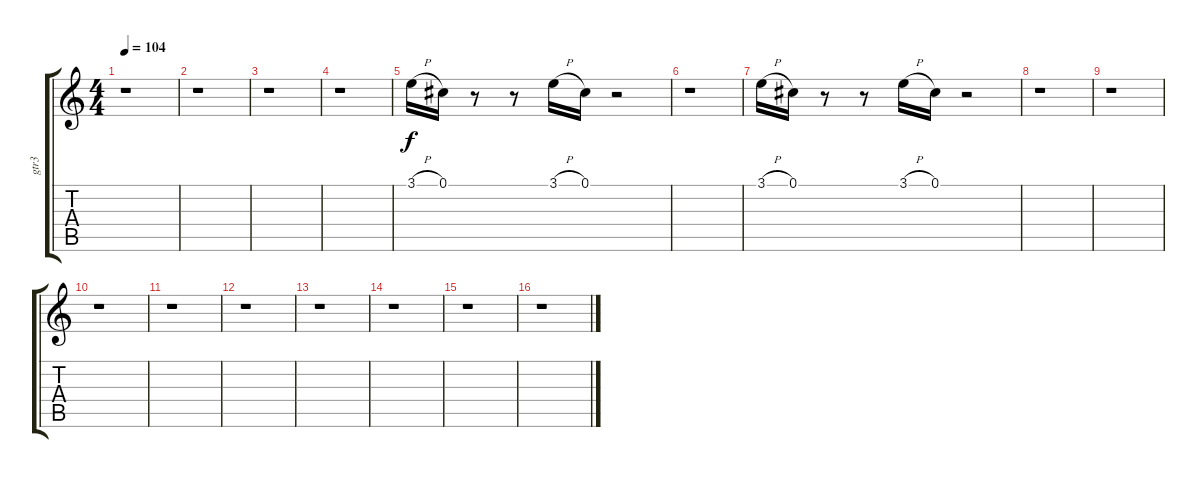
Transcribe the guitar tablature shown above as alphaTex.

\track ("gtr3" "gtr3") {instrument electricguitarclean}
\staff {score tabs}
\tuning (Db4 Ab3 E3 B2 Gb2 Db2) {hide}
\ts (4 4)
\tempo 104
\clef g2
\ks c
r.1{dy f} |
r.1 |
r.1 |
r.1 |
3.1{h}.16 0.1.16 r.8 r.8 3.1{h}.16 0.1.16 r.2 |
r.1 |
3.1{h}.16 0.1.16 r.8 r.8 3.1{h}.16 0.1.16 r.2 |
r.1 |
r.1 |
r.1 |
r.1 |
r.1 |
r.1 |
r.1 |
r.1 |
r.1
